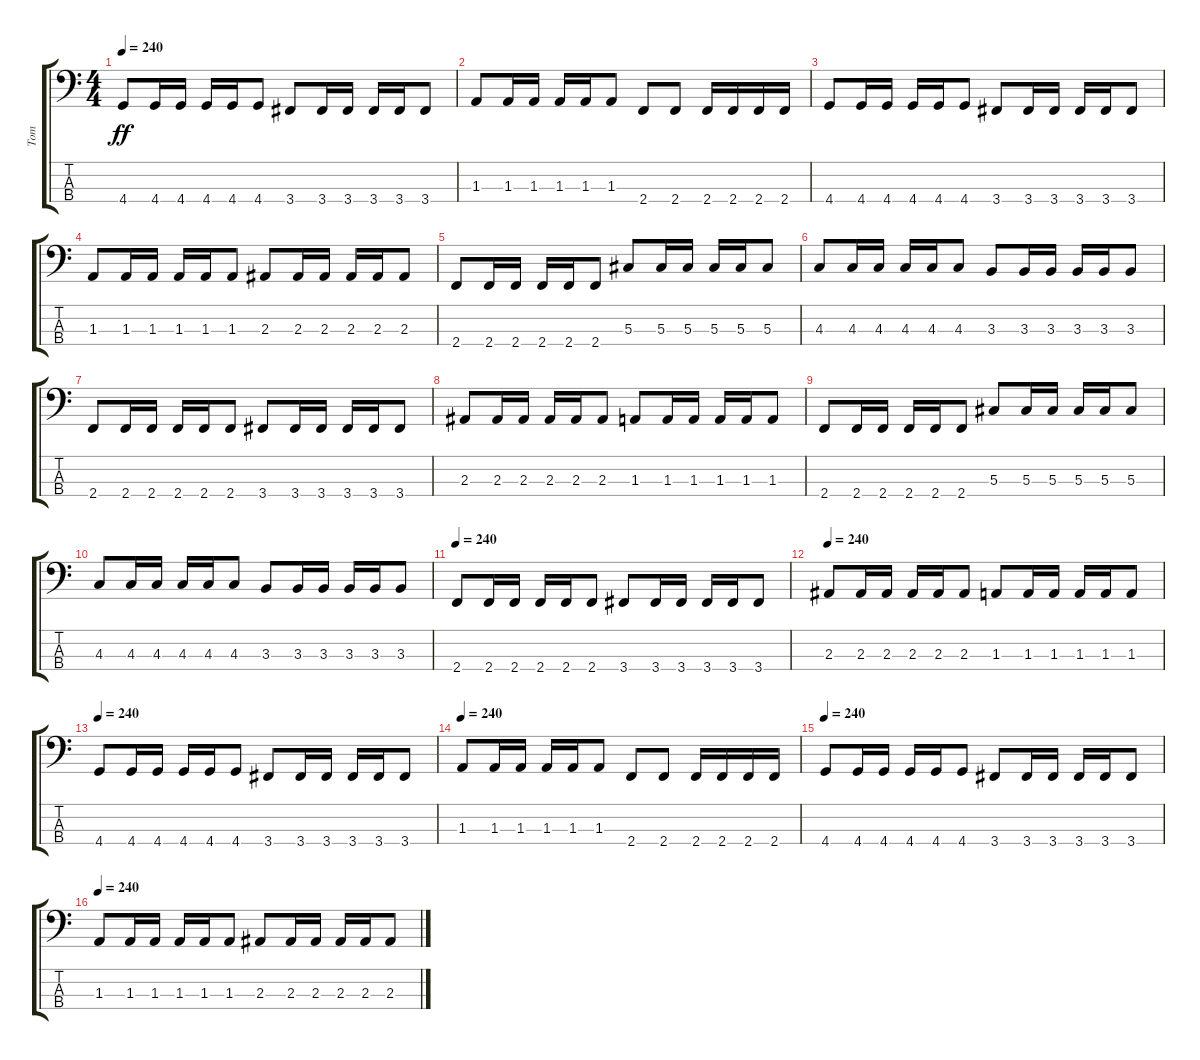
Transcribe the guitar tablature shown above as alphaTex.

\track ("Tom" "Tom") {instrument electricbasspick}
\staff {score tabs}
\tuning (Gb2 Db2 Ab1 Eb1) {hide}
\ts (4 4)
\tempo 240
\clef f4
\ks c
4.4.8{dy ff} 4.4.16 4.4.16 4.4.16 4.4.16 4.4.8 3.4.8 3.4.16 3.4.16 3.4.16 3.4.16 3.4.8 |
1.3.8 1.3.16 1.3.16 1.3.16 1.3.16 1.3.8 2.4.8 2.4.8 2.4.16 2.4.16 2.4.16 2.4.16 |
4.4.8 4.4.16 4.4.16 4.4.16 4.4.16 4.4.8 3.4.8 3.4.16 3.4.16 3.4.16 3.4.16 3.4.8 |
1.3.8 1.3.16 1.3.16 1.3.16 1.3.16 1.3.8 2.3.8 2.3.16 2.3.16 2.3.16 2.3.16 2.3.8 |
2.4.8 2.4.16 2.4.16 2.4.16 2.4.16 2.4.8 5.3.8 5.3.16 5.3.16 5.3.16 5.3.16 5.3.8 |
4.3.8 4.3.16 4.3.16 4.3.16 4.3.16 4.3.8 3.3.8 3.3.16 3.3.16 3.3.16 3.3.16 3.3.8 |
2.4.8 2.4.16 2.4.16 2.4.16 2.4.16 2.4.8 3.4.8 3.4.16 3.4.16 3.4.16 3.4.16 3.4.8 |
2.3.8 2.3.16 2.3.16 2.3.16 2.3.16 2.3.8 1.3.8 1.3.16 1.3.16 1.3.16 1.3.16 1.3.8 |
2.4.8 2.4.16 2.4.16 2.4.16 2.4.16 2.4.8 5.3.8 5.3.16 5.3.16 5.3.16 5.3.16 5.3.8 |
4.3.8 4.3.16 4.3.16 4.3.16 4.3.16 4.3.8 3.3.8 3.3.16 3.3.16 3.3.16 3.3.16 3.3.8 |
\tempo 240
2.4.8 2.4.16 2.4.16 2.4.16 2.4.16 2.4.8 3.4.8 3.4.16 3.4.16 3.4.16 3.4.16 3.4.8 |
\tempo 240
2.3.8 2.3.16 2.3.16 2.3.16 2.3.16 2.3.8 1.3.8 1.3.16 1.3.16 1.3.16 1.3.16 1.3.8 |
\tempo 240
4.4.8 4.4.16 4.4.16 4.4.16 4.4.16 4.4.8 3.4.8 3.4.16 3.4.16 3.4.16 3.4.16 3.4.8 |
\tempo 240
1.3.8 1.3.16 1.3.16 1.3.16 1.3.16 1.3.8 2.4.8 2.4.8 2.4.16 2.4.16 2.4.16 2.4.16 |
\tempo 240
4.4.8 4.4.16 4.4.16 4.4.16 4.4.16 4.4.8 3.4.8 3.4.16 3.4.16 3.4.16 3.4.16 3.4.8 |
\tempo 240
1.3.8 1.3.16 1.3.16 1.3.16 1.3.16 1.3.8 2.3.8 2.3.16 2.3.16 2.3.16 2.3.16 2.3.8
